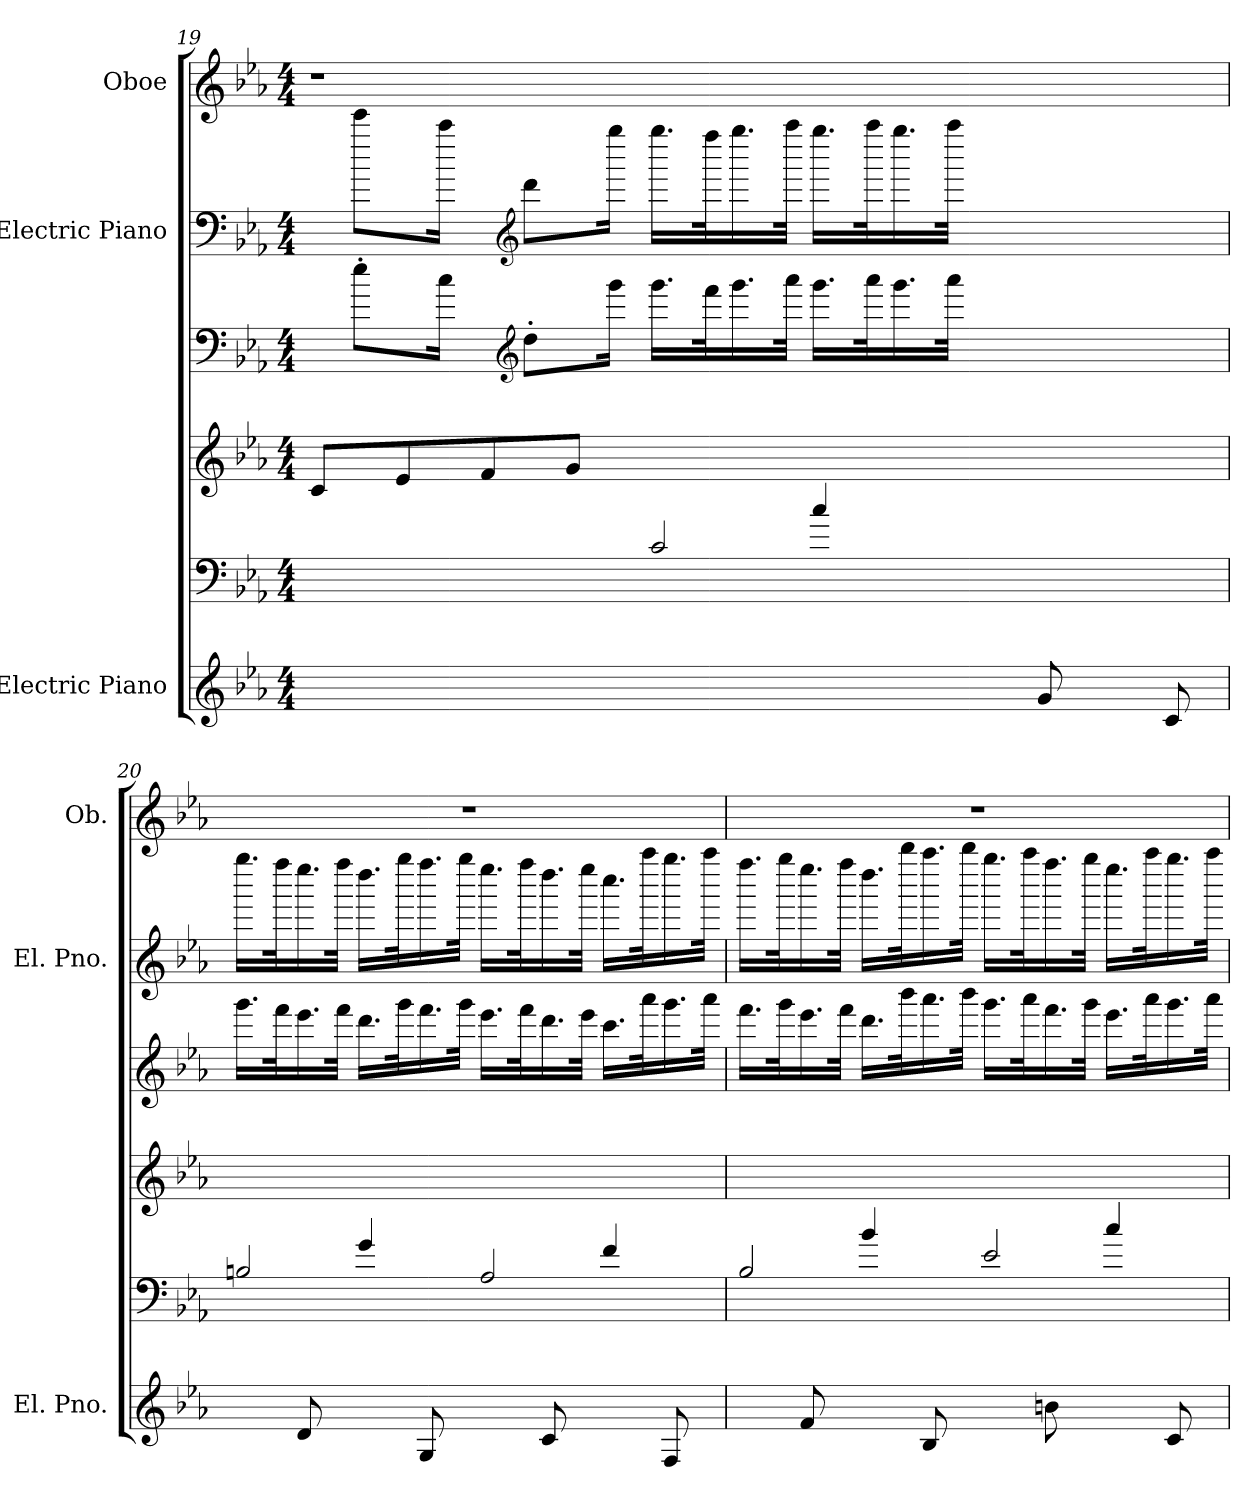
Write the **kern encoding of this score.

**kern	**kern	**kern	**kern	**kern	**kern
*part3	*part3	*part3	*part3	*part2	*part1
*staff6	*staff5	*staff4	*staff3	*staff2	*staff1
*I"Electric Piano	*	*	*	*I"Electric Piano	*I"Oboe
*I'El. Pno.	*	*	*	*I'El. Pno.	*I'Ob.
!!LO:PB:g=z
*clefG2	*clefF4	*clefG2	*clefF4	*clefF4	*clefG2
*k[b-e-a-]	*k[b-e-a-]	*k[b-e-a-]	*k[b-e-a-]	*k[b-e-a-]	*k[b-e-a-]
*M4/4	*M4/4	*M4/4	*M4/4	*M4/4	*M4/4
=19	=19	=19	=19	=19	=19
*	*^	*	*	*	*
1ryy	2ryy	2ryy	8c/L	16ryy	16ryy	1r
.	.	.	.	8ee-'\L	8eee-\L	.
.	.	.	8e-/	.	.	.
.	.	.	.	16cc\Jk	16ccc\Jk	.
.	.	.	8f/	16ryy	16ryy	.
*	*	*	*	*clefG2	*clefG2	*
.	.	.	.	8dd'\L	8ddd\L	.
.	.	.	8g/J	.	.	.
.	.	.	.	16ggg\Jk	16gggg\Jk	.
.	2c/	4ryy	2ryy	16.ggg\LL	16.gggg\LL	.
.	.	.	.	32fff\K	32ffff\K	.
.	.	.	.	16.ggg\	16.gggg\	.
.	.	.	.	32aaa-\JJk	32aaaa-\JJk	.
.	.	4cc/	.	16.ggg\LL	16.gggg\LL	.
.	.	.	.	32aaa-\K	32aaaa-\K	.
.	.	.	.	16.ggg\	16.gggg\	.
.	.	.	.	32aaa-\JJk	32aaaa-\JJk	.
8ryy	2ryy	2ryy	2ryy	2ryy	2ryy	2ryy
8g/	.	.	.	.	.	.
8ryy	.	.	.	.	.	.
8c/	.	.	.	.	.	.
=20	=20	=20	=20	=20	=20	=20
8ryy	2Bn/	4ryy	1ryy	16.ggg\LL	16.gggg\LL	1r
.	.	.	.	32fff\K	32ffff\K	.
8d/	.	.	.	16.eee-\	16.eeee-\	.
.	.	.	.	32fff\JJk	32ffff\JJk	.
8ryy	.	4g/	.	16.ddd\LL	16.dddd\LL	.
.	.	.	.	32ggg\K	32gggg\K	.
8G/	.	.	.	16.fff\	16.ffff\	.
.	.	.	.	32ggg\JJk	32gggg\JJk	.
8ryy	2A-/	4ryy	.	16.eee-\LL	16.eeee-\LL	.
.	.	.	.	32fff\K	32ffff\K	.
8c/	.	.	.	16.ddd\	16.dddd\	.
.	.	.	.	32eee-\JJk	32eeee-\JJk	.
8ryy	.	4f/	.	16.ccc\LL	16.cccc\LL	.
.	.	.	.	32aaa-\K	32aaaa-\K	.
8F/	.	.	.	16.ggg\	16.gggg\	.
.	.	.	.	32aaa-\JJk	32aaaa-\JJk	.
!!LO:LB:g=z
=21	=21	=21	=21	=21	=21	=21
8ryy	2B-/	4ryy	1ryy	16.fff\LL	16.ffff\LL	1r
.	.	.	.	32ggg\K	32gggg\K	.
8f/	.	.	.	16.eee-\	16.eeee-\	.
.	.	.	.	32fff\JJk	32ffff\JJk	.
8ryy	.	4b-/	.	16.ddd\LL	16.dddd\LL	.
.	.	.	.	32bbb-\K	32bbbb-\K	.
8B-/	.	.	.	16.aaa-\	16.aaaa-\	.
.	.	.	.	32bbb-\JJk	32bbbb-\JJk	.
8ryy	2e-/	4ryy	.	16.ggg\LL	16.gggg\LL	.
.	.	.	.	32aaa-\K	32aaaa-\K	.
8bn\	.	.	.	16.fff\	16.ffff\	.
.	.	.	.	32ggg\JJk	32gggg\JJk	.
8ryy	.	4cc/	.	16.eee-\LL	16.eeee-\LL	.
.	.	.	.	32aaa-\K	32aaaa-\K	.
8c/	.	.	.	16.ggg\	16.gggg\	.
.	.	.	.	32aaa-\JJk	32aaaa-\JJk	.
*	*v	*v	*	*	*	*
=	=	=	=	=	=
*-	*-	*-	*-	*-	*-
